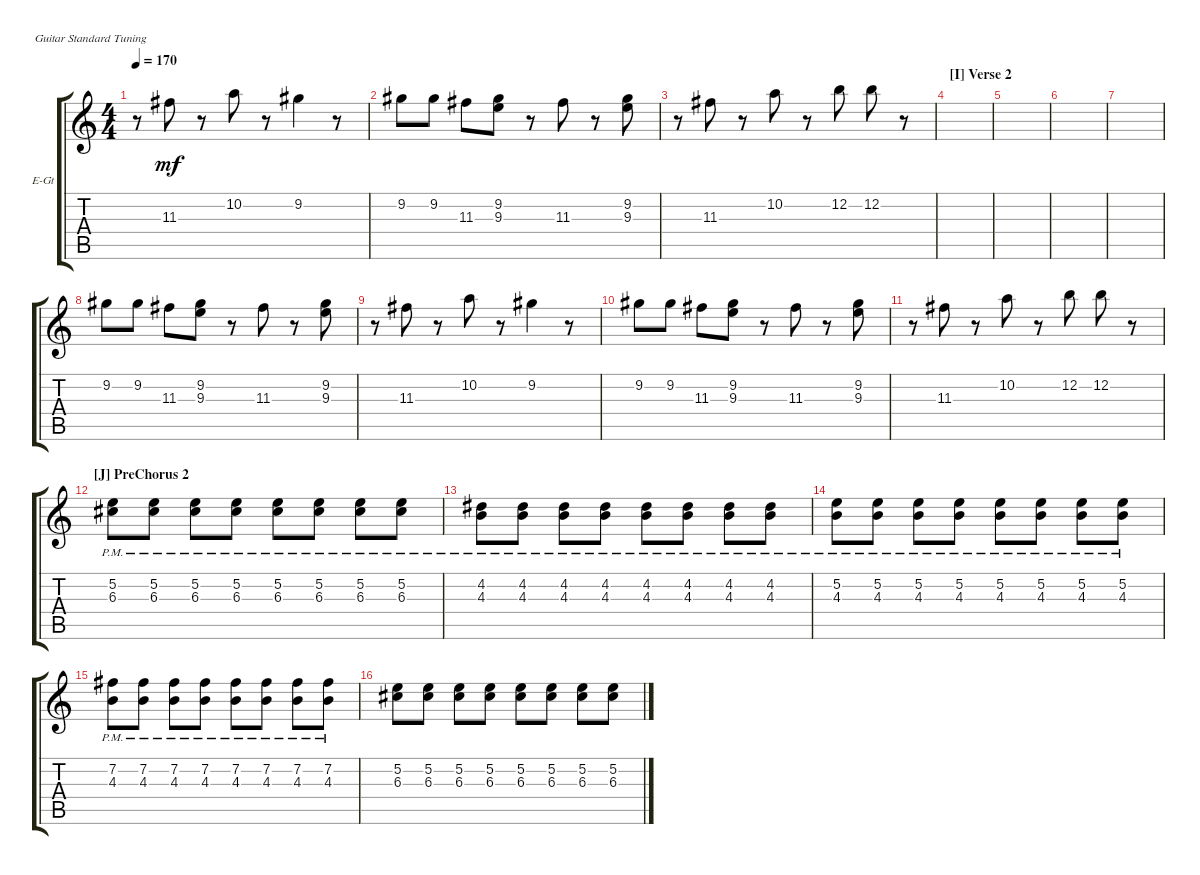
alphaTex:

\defaultSystemsLayout 4
\bracketExtendMode groupsimilarinstruments
\firstSystemTrackNameOrientation horizontal
\otherSystemsTrackNameOrientation horizontal
\track ("Lead Guitar (Drive)" "E-Gt") {instrument overdrivenguitar}
\staff {score tabs}
\tuning (E4 B3 G3 D3 A2 E2)
\ts (4 4)
\tempo 170
\clef g2
\ks c
r.8{dy mf} 11.3.8 r.8 10.2.8 r.8 9.2.4 r.8 |
9.2.8 9.2.8 11.3.8 (9.3 9.2).8 r.8 11.3.8 r.8 (9.3 9.2).8 |
r.8 11.3.8 r.8 10.2.8 r.8 12.2.8 12.2.8 r.8 |
\section ("I" "Verse 2")
|
|
|
|
9.2.8 9.2.8 11.3.8 (9.3 9.2).8 r.8 11.3.8 r.8 (9.3 9.2).8 |
r.8 11.3.8 r.8 10.2.8 r.8 9.2.4 r.8 |
9.2.8 9.2.8 11.3.8 (9.3 9.2).8 r.8 11.3.8 r.8 (9.3 9.2).8 |
r.8 11.3.8 r.8 10.2.8 r.8 12.2.8 12.2.8 r.8 |
\section ("J" "PreChorus 2")
(5.2{pm} 6.3{pm}).8 (6.3{pm} 5.2{pm}).8 (5.2{pm} 6.3{pm}).8 (6.3{pm} 5.2{pm}).8 (5.2{pm} 6.3{pm}).8 (6.3{pm} 5.2{pm}).8 (5.2{pm} 6.3{pm}).8 (6.3{pm} 5.2{pm}).8 |
(4.2{pm} 4.3{pm}).8 (4.3{pm} 4.2{pm}).8 (4.2{pm} 4.3{pm}).8 (4.3{pm} 4.2{pm}).8 (4.2{pm} 4.3{pm}).8 (4.3{pm} 4.2{pm}).8 (4.2{pm} 4.3{pm}).8 (4.3{pm} 4.2{pm}).8 |
(5.2{pm} 4.3{pm}).8 (4.3{pm} 5.2{pm}).8 (5.2{pm} 4.3{pm}).8 (4.3{pm} 5.2{pm}).8 (5.2{pm} 4.3{pm}).8 (4.3{pm} 5.2{pm}).8 (5.2{pm} 4.3{pm}).8 (4.3{pm} 5.2{pm}).8 |
(7.2{pm} 4.3{pm}).8 (4.3{pm} 7.2{pm}).8 (7.2{pm} 4.3{pm}).8 (4.3{pm} 7.2{pm}).8 (7.2{pm} 4.3{pm}).8 (4.3{pm} 7.2{pm}).8 (7.2{pm} 4.3{pm}).8 (4.3{pm} 7.2{pm}).8 |
(5.2 6.3).8 (6.3 5.2).8 (5.2 6.3).8 (6.3 5.2).8 (5.2 6.3).8 (6.3 5.2).8 (5.2 6.3).8 (6.3 5.2).8
